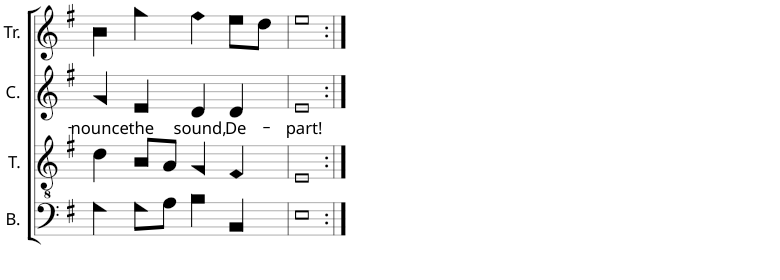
**kern	**kern	**kern	**text	**kern
*part4	*part3	*part2	*part2	*part1
*staff4	*staff3	*staff2	*staff2	*staff1
*I"B.	*I"T.	*I"C.	*	*I"Tr.
*I'B.	*I'T.	*I'C.	*	*I'Tr.
!!LO:PB:g=z
*clefF4	*clefGv2	*clefG2	*	*clefG2
*k[f#]	*k[f#]	*k[f#]	*	*k[f#]
*M4/4	*M4/4	*M4/4	*	*M4/4
*met(c)	*met(c)	*met(c)	*	*met(c)
=26	=26	=26	=26	=26
!	!	!	!LO:LY:b	!
4G!\	4d!\	4g!/	-nounce	4b!\
!	!	!	!LO:LY:b	!
8G!\L	8B!/L	4e!/	the	4gg!\
8A!\J	8A!/J	.	.	.
!	!	!	!LO:LY:b	!
4B!\	4G!/	4d!/	sound,	4ff#!\
!	!	!	!LO:LY:b	!
4BB!/	4F#!/	4d!/	De-	8ee!\L
.	.	.	.	8dd!\J
=27	=27	=27	=27	=27
!	!	!	!LO:LY:b	!
1E!	1E!	1e!	-part!	1ee!
=:|!	=:|!	=:|!	=:|!	=:|!
*-	*-	*-	*-	*-
